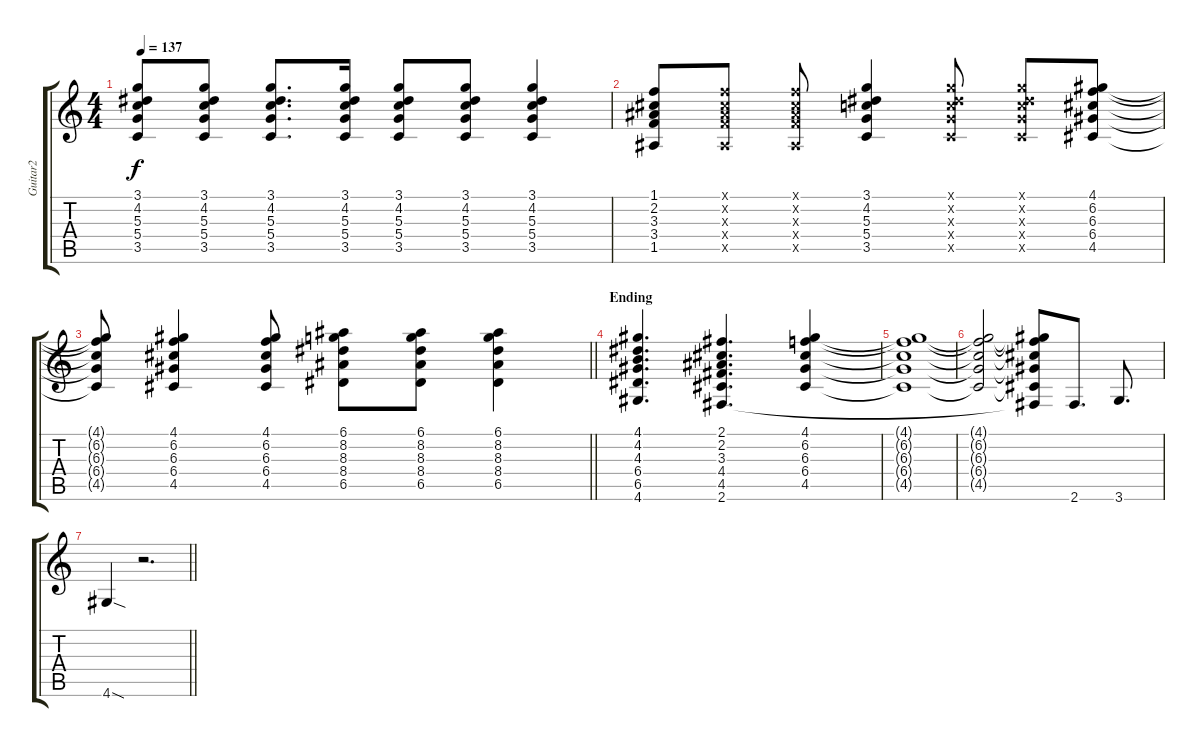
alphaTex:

\track ("Guitar2" "Guitar2") {instrument electricguitarclean}
\staff {score tabs}
\tuning (E4 B3 G3 D3 A2 E2) {hide}
\ts (4 4)
\tempo 137
\clef g2
\ks c
(3.1 4.2 5.3 5.4 3.5).8{dy f} (3.1 4.2 5.3 5.4 3.5).8 (3.1 4.2 5.3 5.4 3.5).8{d} (3.1 4.2 5.3 5.4 3.5).16 (3.1 4.2 5.3 5.4 3.5).8 (3.1 4.2 5.3 5.4 3.5).8 (3.1 4.2 5.3 5.4 3.5).4 |
(1.1 2.2 3.3 3.4 1.5).8 (1.1{x} 2.2{x} 3.3{x} 3.4{x} 1.5{x}).8 (1.1{x} 2.2{x} 3.3{x} 3.4{x} 1.5{x}).8 (3.1 4.2 5.3 5.4 3.5).4 (3.1{x} 4.2{x} 5.3{x} 5.4{x} 3.5{x}).8 (3.1{x} 4.2{x} 5.3{x} 5.4{x} 3.5{x}).8 (4.1 6.2 6.3 6.4 4.5).8 |
\barLineRight lightlight
(4.1{t} 6.2{t} 6.3{t} 6.4{t} 4.5{t}).8 (4.1 6.2 6.3 6.4 4.5).4 (4.1 6.2 6.3 6.4 4.5).8 (6.1 8.2 8.3 8.4 6.5).8 (6.1 8.2 8.3 8.4 6.5).8 (6.1 8.2 8.3 8.4 6.5).4 |
\section ("" "Ending")
(4.1 4.2 4.3 6.4 6.5 4.6).4{d} (2.1 2.2 3.3 4.4 4.5 2.6).4{d} (4.1 6.2 6.3 6.4 4.5).4 |
(4.1{t} 6.2{t} 6.3{t} 6.4{t} 4.5{t}).1 |
(4.1{t} 6.2{t} 6.3{t} 6.4{t} 4.5{t}).2 (4.1{t} 6.2{t} 6.3{t} 6.4{t} 4.5{t} 2.6{t}).8 2.6.8{d} 3.6.8{d} |
\barLineRight lightlight
4.6{sod}.4 r.2{d}
